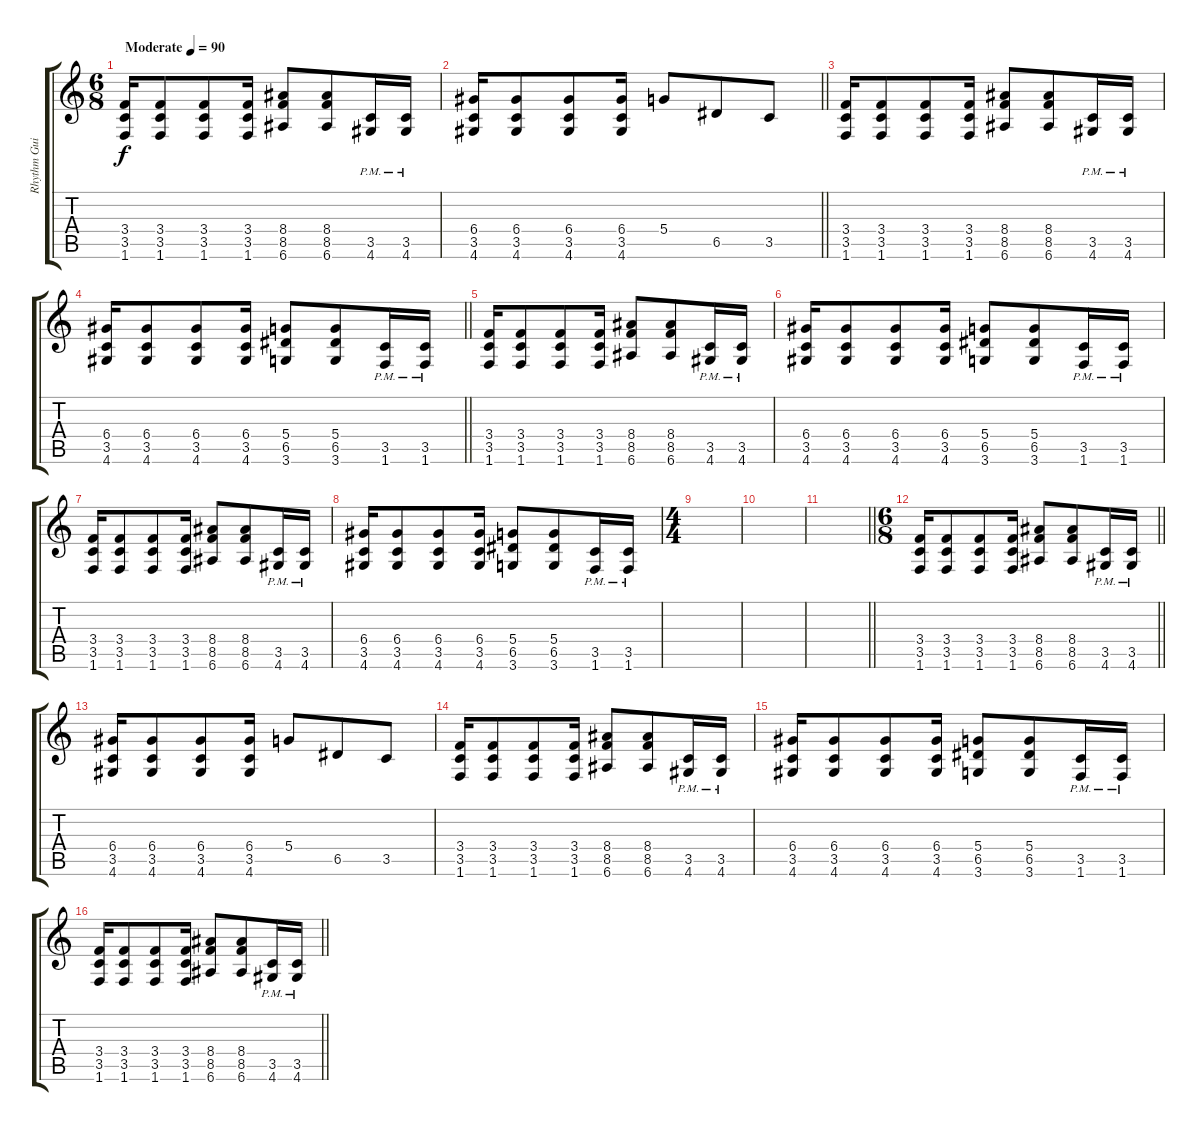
\track ("Rhythm Guitar" "Rhythm Gui") {instrument electricguitarjazz}
\staff {score tabs}
\tuning (E4 B3 G3 D3 A2 E2) {hide}
\ts (6 8)
\section ("" "")
\tempo (90 "Moderate")
\clef g2
\ks c
(3.4 3.5 1.6).16{dy f volume 0 instrument electricguitarjazz} (3.4 3.5 1.6).8{volume 16} (3.4 3.5 1.6).8 (3.4 3.5 1.6).16 (8.4 8.5 6.6).8 (8.4 8.5 6.6).8 (3.5{pm} 4.6{pm}).16 (3.5{pm} 4.6{pm}).16 |
\barLineRight lightlight
(6.4 3.5 4.6).16 (6.4 3.5 4.6).8 (6.4 3.5 4.6).8 (6.4 3.5 4.6).16 5.4.8 6.5.8 3.5.8 |
(3.4 3.5 1.6).16 (3.4 3.5 1.6).8 (3.4 3.5 1.6).8 (3.4 3.5 1.6).16 (8.4 8.5 6.6).8 (8.4 8.5 6.6).8 (3.5{pm} 4.6{pm}).16 (3.5{pm} 4.6{pm}).16 |
\barLineRight lightlight
(6.4 3.5 4.6).16 (6.4 3.5 4.6).8 (6.4 3.5 4.6).8 (6.4 3.5 4.6).16 (5.4 6.5 3.6).8 (5.4 6.5 3.6).8 (3.5{pm} 1.6{pm}).16 (3.5{pm} 1.6{pm}).16 |
(3.4 3.5 1.6).16 (3.4 3.5 1.6).8 (3.4 3.5 1.6).8 (3.4 3.5 1.6).16 (8.4 8.5 6.6).8 (8.4 8.5 6.6).8 (3.5{pm} 4.6{pm}).16 (3.5{pm} 4.6{pm}).16 |
(6.4 3.5 4.6).16 (6.4 3.5 4.6).8 (6.4 3.5 4.6).8 (6.4 3.5 4.6).16 (5.4 6.5 3.6).8 (5.4 6.5 3.6).8 (3.5{pm} 1.6{pm}).16 (3.5{pm} 1.6{pm}).16 |
(3.4 3.5 1.6).16 (3.4 3.5 1.6).8 (3.4 3.5 1.6).8 (3.4 3.5 1.6).16 (8.4 8.5 6.6).8 (8.4 8.5 6.6).8 (3.5{pm} 4.6{pm}).16 (3.5{pm} 4.6{pm}).16 |
(6.4 3.5 4.6).16 (6.4 3.5 4.6).8 (6.4 3.5 4.6).8 (6.4 3.5 4.6).16 (5.4 6.5 3.6).8 (5.4 6.5 3.6).8 (3.5{pm} 1.6{pm}).16 (3.5{pm} 1.6{pm}).16 |
\ts (4 4)
|
|
\barLineRight lightlight
|
\ts (6 8)
\barLineRight lightlight
(3.4 3.5 1.6).16 (3.4 3.5 1.6).8 (3.4 3.5 1.6).8 (3.4 3.5 1.6).16 (8.4 8.5 6.6).8 (8.4 8.5 6.6).8 (3.5{pm} 4.6{pm}).16 (3.5{pm} 4.6{pm}).16 |
\section ("" "")
(6.4 3.5 4.6).16 (6.4 3.5 4.6).8 (6.4 3.5 4.6).8 (6.4 3.5 4.6).16 5.4.8 6.5.8 3.5.8 |
(3.4 3.5 1.6).16 (3.4 3.5 1.6).8 (3.4 3.5 1.6).8 (3.4 3.5 1.6).16 (8.4 8.5 6.6).8 (8.4 8.5 6.6).8 (3.5{pm} 4.6{pm}).16 (3.5{pm} 4.6{pm}).16 |
(6.4 3.5 4.6).16 (6.4 3.5 4.6).8 (6.4 3.5 4.6).8 (6.4 3.5 4.6).16 (5.4 6.5 3.6).8 (5.4 6.5 3.6).8 (3.5{pm} 1.6{pm}).16 (3.5{pm} 1.6{pm}).16 |
\barLineRight lightlight
(3.4 3.5 1.6).16 (3.4 3.5 1.6).8 (3.4 3.5 1.6).8 (3.4 3.5 1.6).16 (8.4 8.5 6.6).8 (8.4 8.5 6.6).8 (3.5{pm} 4.6{pm}).16 (3.5{pm} 4.6{pm}).16
